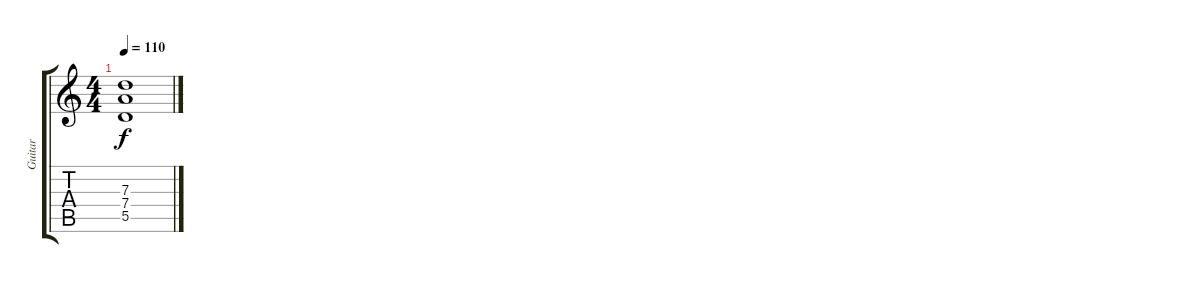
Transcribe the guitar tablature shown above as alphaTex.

\track ("Guitar" "Guitar") {instrument distortionguitar}
\staff {score tabs}
\tuning (E4 B3 G3 D3 A2 E2) {hide}
\ts (4 4)
\tempo 110
\clef g2
\ks c
(7.3 7.4 5.5).1{dy f}
